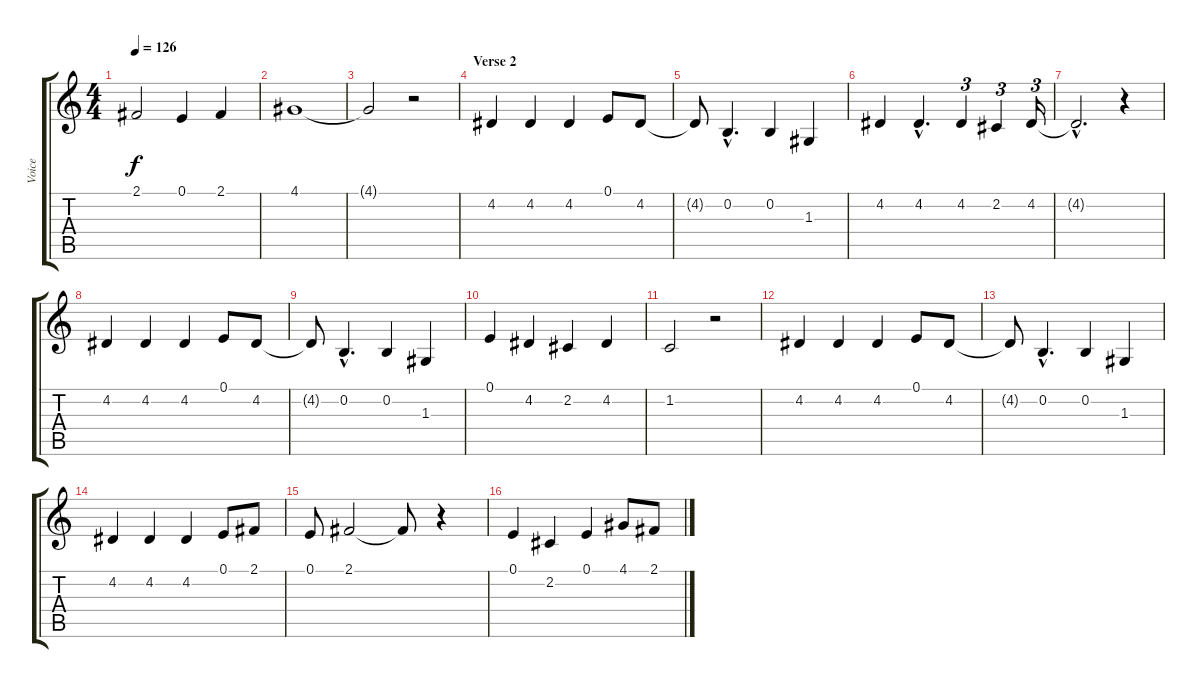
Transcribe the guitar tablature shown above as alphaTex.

\track ("Voice" "Voice") {instrument flute}
\staff {score tabs}
\tuning (E4 B3 G3 D3 A2 E2) {hide}
\ts (4 4)
\tempo 126
\clef g2
\ks c
2.1.2{dy f} 0.1.4 2.1.4 |
4.1.1 |
4.1{t}.2 r.2 |
\section ("" "Verse 2")
4.2.4 4.2.4 4.2.4 0.1.8 4.2.8 |
4.2{t}.8 0.2{hac}.4{d} 0.2.4 1.3.4 |
4.2.4 4.2{hac}.4{d} 4.2.4{tu (3 2)} 2.2.4{tu (3 2)} 4.2.16{tu (3 2)} |
4.2{hac t}.2{d} r.4 |
4.2.4 4.2.4 4.2.4 0.1.8 4.2.8 |
4.2{t}.8 0.2{hac}.4{d} 0.2.4 1.3.4 |
0.1.4 4.2.4 2.2.4 4.2.4 |
1.2.2 r.2 |
4.2.4 4.2.4 4.2.4 0.1.8 4.2.8 |
4.2{t}.8 0.2{hac}.4{d} 0.2.4 1.3.4 |
4.2.4 4.2.4 4.2.4 0.1.8 2.1.8 |
0.1.8 2.1.2 2.1{t}.8 r.4 |
0.1.4 2.2.4 0.1.4 4.1.8 2.1.8
